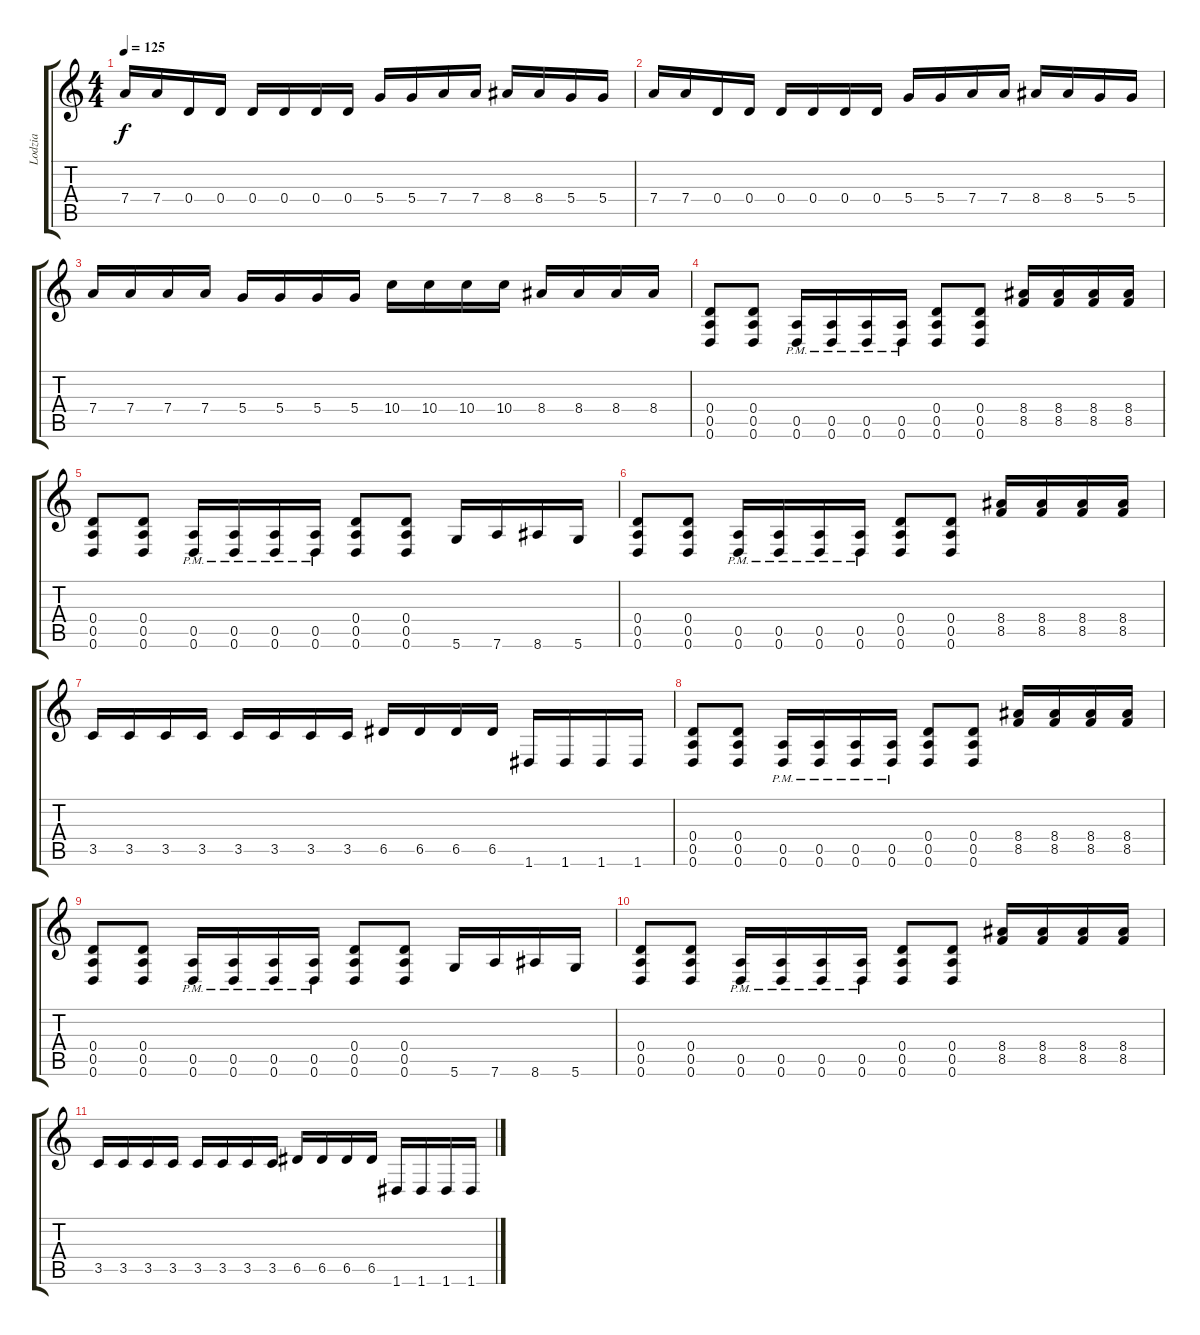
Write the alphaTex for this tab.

\track ("Lodzia" "Lodzia") {instrument distortionguitar}
\staff {score tabs}
\tuning (E4 B3 G3 D3 A2 D2) {hide}
\ts (4 4)
\tempo 125
\clef g2
\ks c
7.4.16{dy f} 7.4.16 0.4.16 0.4.16 0.4.16 0.4.16 0.4.16 0.4.16 5.4.16 5.4.16 7.4.16 7.4.16 8.4.16 8.4.16 5.4.16 5.4.16 |
7.4.16 7.4.16 0.4.16 0.4.16 0.4.16 0.4.16 0.4.16 0.4.16 5.4.16 5.4.16 7.4.16 7.4.16 8.4.16 8.4.16 5.4.16 5.4.16 |
7.4.16 7.4.16 7.4.16 7.4.16 5.4.16 5.4.16 5.4.16 5.4.16 10.4.16 10.4.16 10.4.16 10.4.16 8.4.16 8.4.16 8.4.16 8.4.16 |
(0.4 0.5 0.6).8{instrument distortionguitar} (0.4 0.5 0.6).8 (0.5{pm} 0.6{pm}).16 (0.5{pm} 0.6{pm}).16 (0.5{pm} 0.6{pm}).16 (0.5{pm} 0.6{pm}).16 (0.4 0.5 0.6).8 (0.4 0.5 0.6).8 (8.4 8.5).16 (8.4 8.5).16 (8.4 8.5).16 (8.4 8.5).16 |
(0.4 0.5 0.6).8 (0.4 0.5 0.6).8 (0.5{pm} 0.6{pm}).16 (0.5{pm} 0.6{pm}).16 (0.5{pm} 0.6{pm}).16 (0.5{pm} 0.6{pm}).16 (0.4 0.5 0.6).8 (0.4 0.5 0.6).8 5.6.16 7.6.16 8.6.16 5.6.16 |
(0.4 0.5 0.6).8 (0.4 0.5 0.6).8 (0.5{pm} 0.6{pm}).16 (0.5{pm} 0.6{pm}).16 (0.5{pm} 0.6{pm}).16 (0.5{pm} 0.6{pm}).16 (0.4 0.5 0.6).8 (0.4 0.5 0.6).8 (8.4 8.5).16 (8.4 8.5).16 (8.4 8.5).16 (8.4 8.5).16 |
3.5.16 3.5.16 3.5.16 3.5.16 3.5.16 3.5.16 3.5.16 3.5.16 6.5.16 6.5.16 6.5.16 6.5.16 1.6.16 1.6.16 1.6.16 1.6.16 |
(0.4 0.5 0.6).8 (0.4 0.5 0.6).8 (0.5{pm} 0.6{pm}).16 (0.5{pm} 0.6{pm}).16 (0.5{pm} 0.6{pm}).16 (0.5{pm} 0.6{pm}).16 (0.4 0.5 0.6).8 (0.4 0.5 0.6).8 (8.4 8.5).16 (8.4 8.5).16 (8.4 8.5).16 (8.4 8.5).16 |
(0.4 0.5 0.6).8 (0.4 0.5 0.6).8 (0.5{pm} 0.6{pm}).16 (0.5{pm} 0.6{pm}).16 (0.5{pm} 0.6{pm}).16 (0.5{pm} 0.6{pm}).16 (0.4 0.5 0.6).8 (0.4 0.5 0.6).8 5.6.16 7.6.16 8.6.16 5.6.16 |
(0.4 0.5 0.6).8 (0.4 0.5 0.6).8 (0.5{pm} 0.6{pm}).16 (0.5{pm} 0.6{pm}).16 (0.5{pm} 0.6{pm}).16 (0.5{pm} 0.6{pm}).16 (0.4 0.5 0.6).8 (0.4 0.5 0.6).8 (8.4 8.5).16 (8.4 8.5).16 (8.4 8.5).16 (8.4 8.5).16 |
3.5.16 3.5.16 3.5.16 3.5.16 3.5.16 3.5.16 3.5.16 3.5.16 6.5.16 6.5.16 6.5.16 6.5.16 1.6.16 1.6.16 1.6.16 1.6.16
